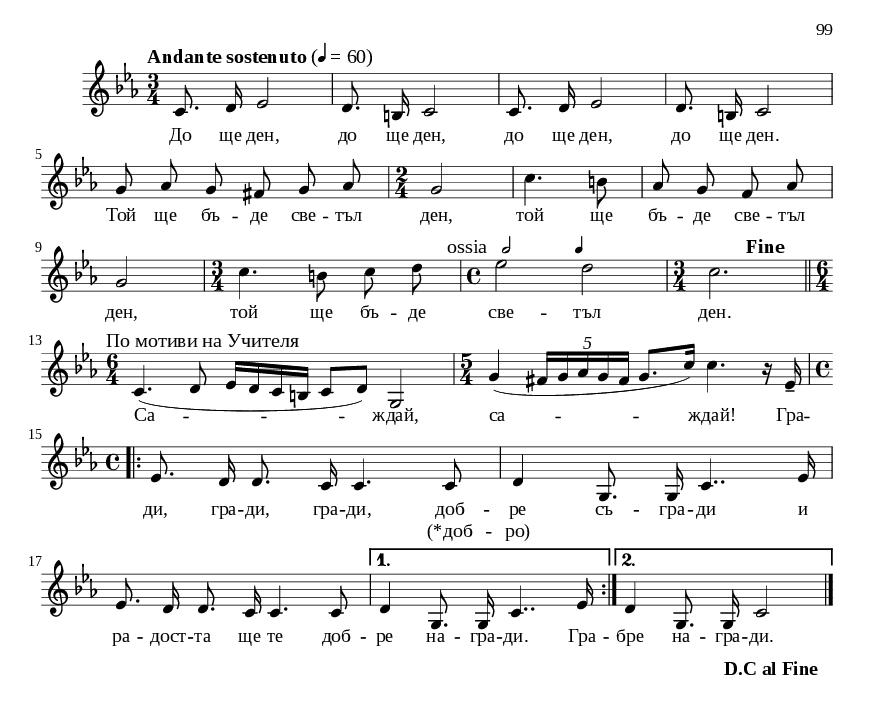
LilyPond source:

\version "2.24.4"

% include paper part and global functions
\include "include/globals.ily"

\bookpart {
  \label #'ref116
  \tocItem \markup "До ще ден"
  \include "include/bookpart-paper.ily"
  \paper {
      print-first-page-number = ##t
      bookpart-level-page-numbering = ##t
  print-page-number = ##t
      first-page-number = #99
}
\score {
    \include "include/score-layout.ily"

    \new Voice \absolute {
      \clef treble
      \key c \minor
      \time 3/4
      \tempoFunc "Andante sostenuto" 4 "60"

      \autoBeamOff

      c'8. d'16 es'2 | d'8. b16 c'2 | c'8. d'16 es'2 |  d'8. b16 c'2 \break |

      g'8 as'8 g'8 fis'8 g'8 as'8 | \time 2/4  g'2 | c''4. b'8 | as'8 g'8 f'8 as'8 \break |

      g'2 | \time 3/4  c''4. b'8 c''8

      \tempo \markup {
        % make tempo note smaller
        \concat {
          \normal-text { "       ossia   "  }
          \fontsize #-4 \general-align #Y #DOWN \note {2} #0.8
          \normal-text { "             "  }
          \fontsize #-4 \general-align #Y #DOWN \note {4} #0.8
          "                                 Fine"
        }
      }

      d''8 | \time 4/4  es''2 d''2 | \time 3/4  | c''2. \bar "||" \break |

      \autoBeamOn

      \time 6/4  \tempo \markup {
        % make tempo note smaller
        \concat {
          \normal-text {"По мотиви на Учителя"}
        }
      } c'4. ( d'8 es'16 d'16 c'16 b16 c'8 d'8 ) g2 | \time 5/4  g'4 ( \once \override TupletBracket.stencil = ##f
      \times 4/5  {
        fis'16 g'16 as'16 g'16 fis'16
      } g'8. c''16 ) c''4. r16 es'16 -- \break |

      \autoBeamOff
      \time 4/4  \repeat volta 2 {
        es'8. d'16 d'8. c'16 c'4. c'8 | d'4 g8. g16 c'4.. es'16 \break |

        es'8. d'16 d'8. c'16 c'4. c'8 |
      }  \alternative {
        { d'4 g8. g16 c'4.. es'16 | }
        { d'4 g8. g16 c'2 }
      }
      \bar "|."
    }

    \addlyrics {
      До  ще
      ден,   до  ще   ден,   до  ще   ден,   до  ще   ден.
      Той   ще   бъ  --  де   све  --  тъл   ден,   той   ще   бъ  --
      де   све  --  тъл   ден,   той   ще   бъ  --  де   све  --  тъл
      ден.   Са  --  ждай,   са  --  ждай!   Гра  --  ди,   гра  --  ди,
      гра  --  ди,   доб  --  ре   съ  --  гра  --  ди   и   ра  --
      дост  --  та   ще   те   доб  --  ре   на  --  гра  --  ди.   Гра
      --  бре   на  --  гра  --  ди.
    }

    \addlyrics {
      \repeat unfold 43 { \skip 2 } (*доб -- ро)
    }

    \header {
      title = \titleFunc #'ref_desc_8 "До ще ден" "Do šte den"
    }

    \midi{}
  } % score


  \markup \dc-one "D.C al Fine"



} % bookpart
